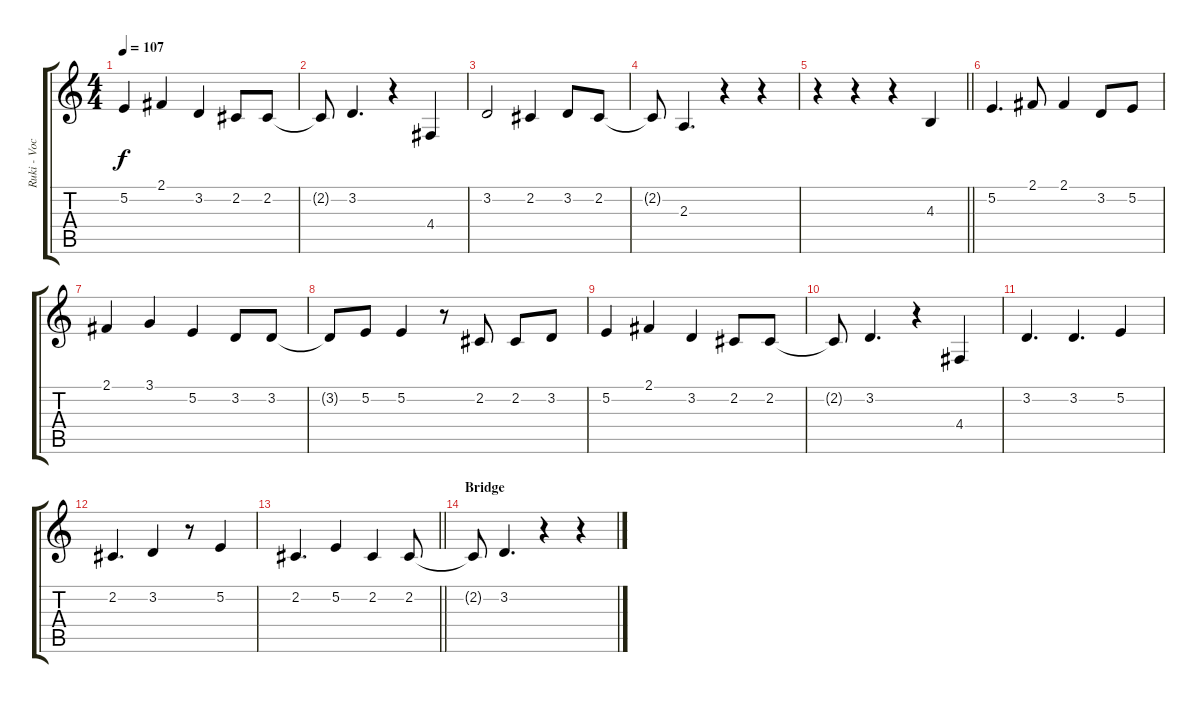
\track ("Ruki - Vocals" "Ruki - Voc") {instrument lead6voice}
\staff {score tabs}
\tuning (E4 B3 G3 D3 A2 D2) {hide}
\ts (4 4)
\tempo 107
\clef g2
\ks c
5.2.4{dy f} 2.1.4 3.2.4 2.2.8 2.2.8 |
2.2{t}.8 3.2.4{d} r.4 4.4.4 |
3.2.2 2.2.4 3.2.8 2.2.8 |
2.2{t}.8 2.3.4{d} r.4 r.4 |
\barLineRight lightlight
r.4 r.4 r.4 4.3.4 |
\section ("" "")
5.2.4{d} 2.1.8 2.1.4 3.2.8 5.2.8 |
2.1.4 3.1.4 5.2.4 3.2.8 3.2.8 |
3.2{t}.8 5.2.8 5.2.4 r.8 2.2.8 2.2.8 3.2.8 |
5.2.4 2.1.4 3.2.4 2.2.8 2.2.8 |
2.2{t}.8 3.2.4{d} r.4 4.4.4 |
3.2.4{d} 3.2.4{d} 5.2.4 |
2.2.4{d} 3.2.4 r.8 5.2.4 |
\barLineRight lightlight
2.2.4{d} 5.2.4 2.2.4 2.2.8 |
\section ("" "Bridge")
2.2{t}.8 3.2.4{d} r.4 r.4
